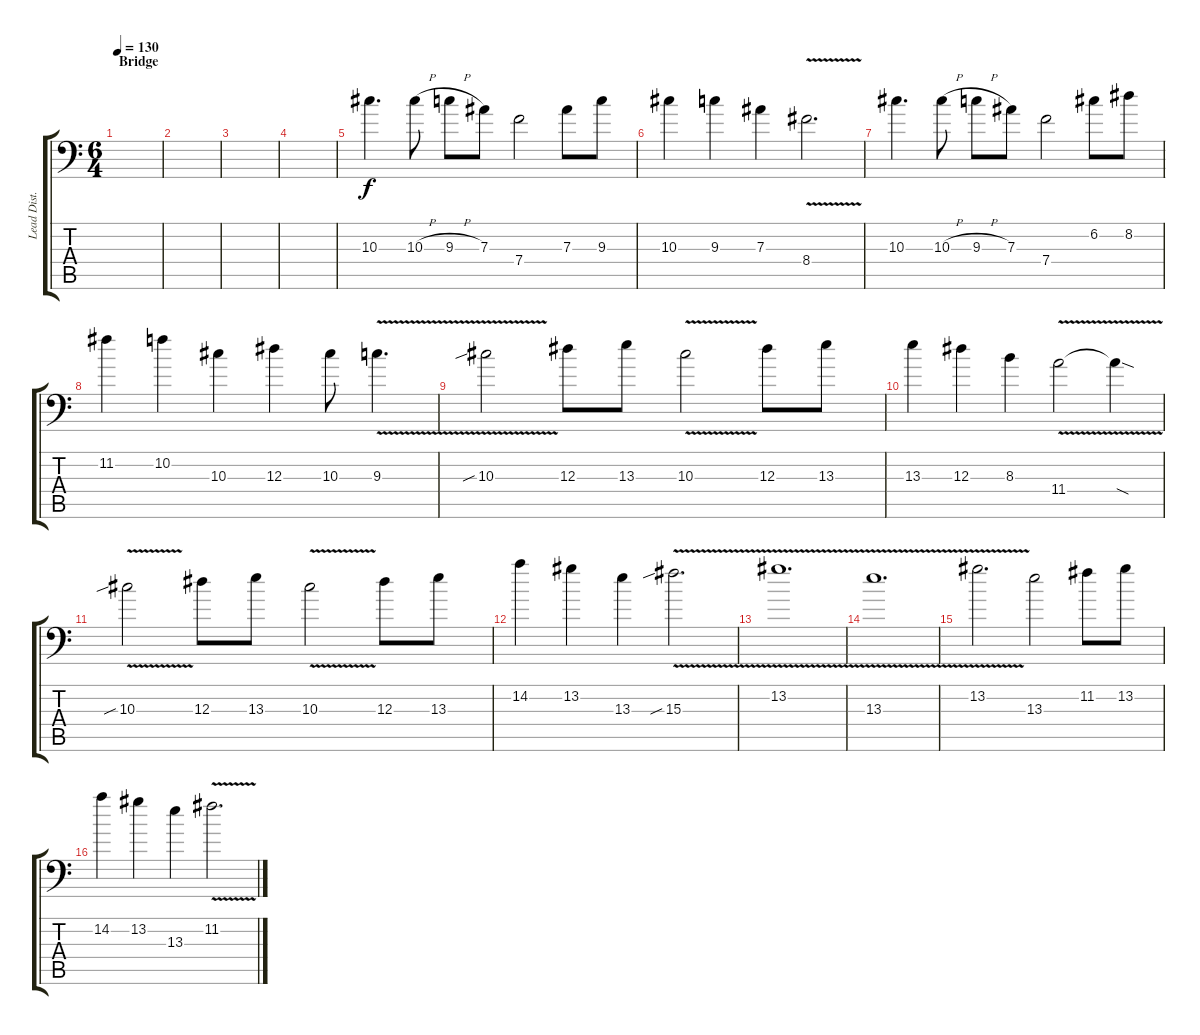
\track ("Lead Dist. Guitar 1" "Lead Dist.") {instrument overdrivenguitar}
\staff {score tabs}
\tuning (C4 G3 Eb3 Bb2 F2 Bb1) {hide}
\ts (6 4)
\section ("" "Bridge")
\tempo 130
\clef f4
\ks c
|
|
|
|
10.3.4{d} 10.3{h}.8 9.3{h}.8{beam merge} 7.3.8{beam merge} 7.4.2 7.3.8 9.3.8 |
10.3.4 9.3.4 7.3.4 8.4{v}.2{d} |
10.3.4{d} 10.3{h}.8 9.3{h}.8{beam merge} 7.3.8{beam merge} 7.4.2 6.2.8 8.2.8 |
11.2.4 10.2.4{beam merge} 10.3.4 12.3.4 10.3.8 9.3{v}.4{d} |
10.3{v sib}.2 12.3.8{beam merge} 13.3.8 10.3{v}.2 12.3.8{beam merge} 13.3.8 |
13.3.4 12.3.4{beam merge} 8.3.4{beam merge} 11.4{v}.2 11.4{sod t}.4 |
10.3{v sib}.2 12.3.8{beam merge} 13.3.8 10.3{v}.2 12.3.8{beam merge} 13.3.8 |
14.2.4 13.2.4 13.3.4 15.3{v sib}.2{d} |
13.2{v}.1{d volume 9} |
13.3{v}.1{d} |
13.2{v}.2{d} 13.3.2 11.2.8{beam merge} 13.2.8 |
14.2.4 13.2.4 13.3.4 11.2{v}.2{d}
